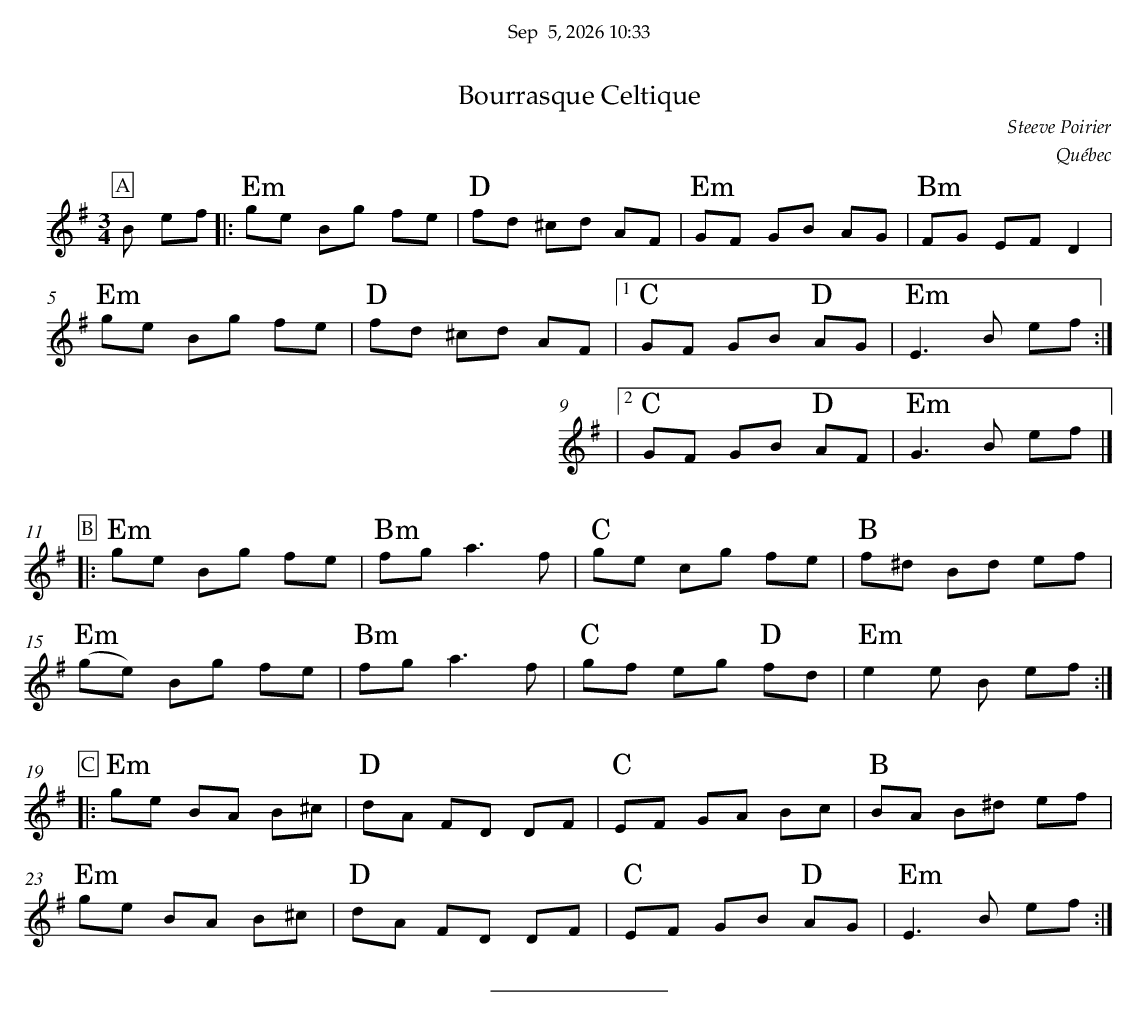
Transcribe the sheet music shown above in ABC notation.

X:1
T:Bourrasque Celtique
C:Steeve Poirier
O:Québec
M:3/4
L:1/8
K:Emin
P:A
B ef |: "Em" ge Bg fe | "D" fd ^cd AF | "Em" GF GB AG | "Bm"FG EF D2 |
"Em" ge Bg fe | "D" fd ^cd AF |1 "C" GF GB "D" AG | "Em"E3 B ef :|
|2 "C" GF GB "D" AF | "Em"G3 B ef |]
%%vskip 0.5cm
P:B
|: "Em"ge Bg fe | "Bm" fg a3 f | "C" ge cg fe | "B" f^d Bd ef |
"Em"(ge) Bg fe | "Bm"fg a3 f | "C" gf eg "D" fd | "Em" e2 e B ef :|
%%vskip 0.5cm
P:C
|: "Em" ge BA B^c | "D" dA FD DF | "C" EF GA Bc | "B" BA B^d ef |
"Em" ge BA B^c | "D" dA FD DF | "C" EF GB "D" AG | "Em" E3 B ef :|
